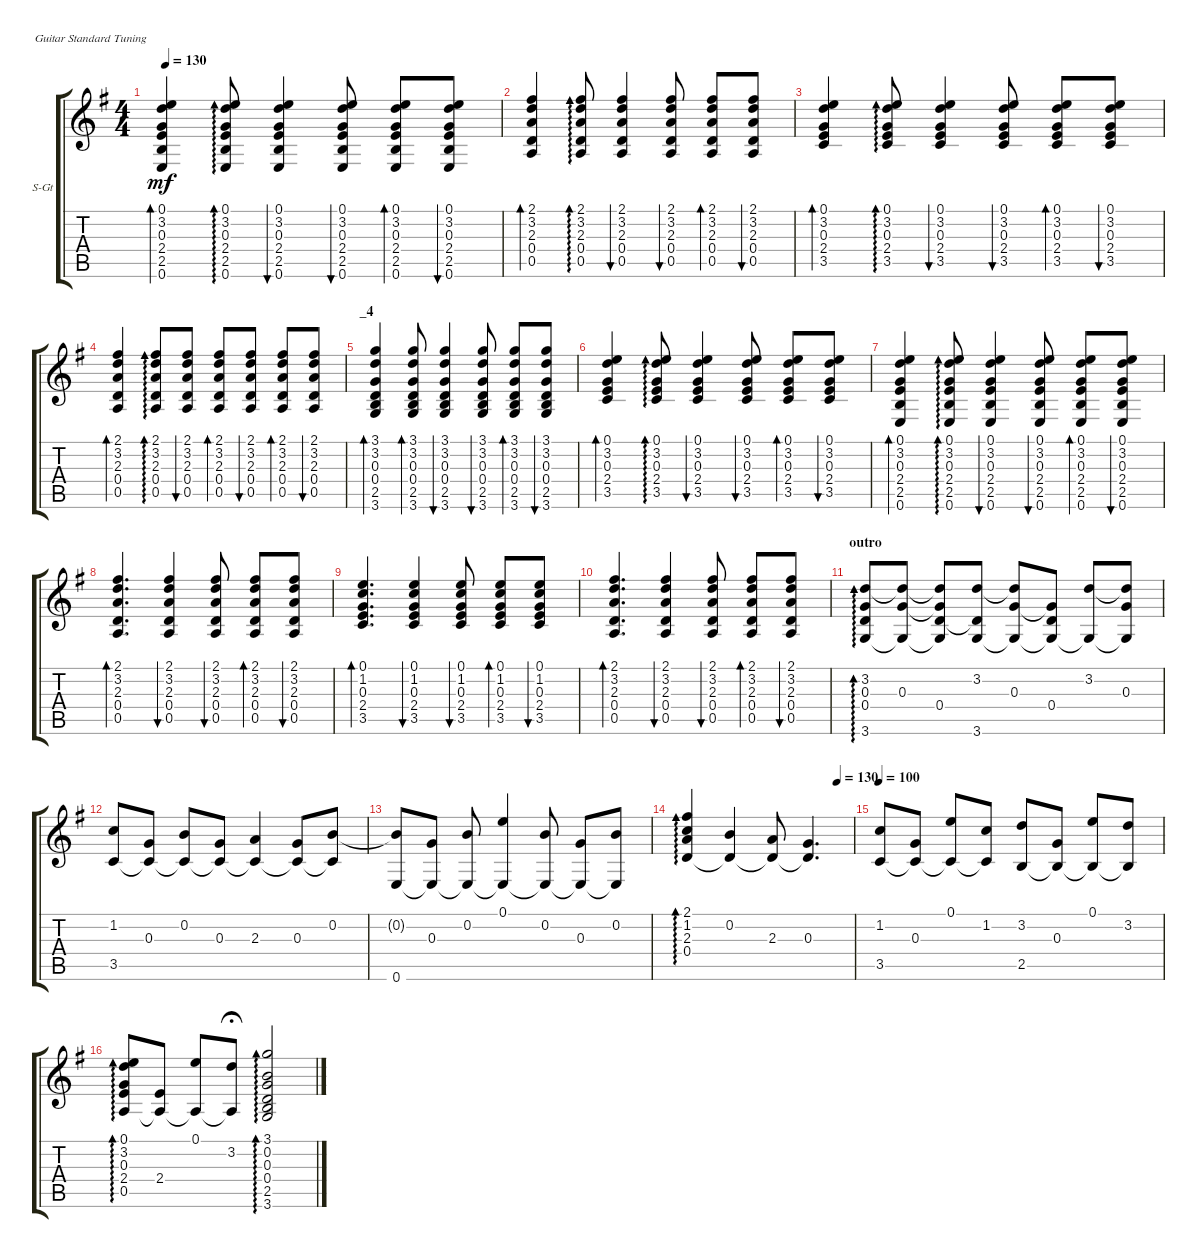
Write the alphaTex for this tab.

\defaultSystemsLayout 4
\bracketExtendMode groupsimilarinstruments
\firstSystemTrackNameOrientation horizontal
\otherSystemsTrackNameOrientation horizontal
\track ("Steel Guitar" "S-Gt") {instrument acousticguitarsteel}
\staff {score tabs}
\tuning (E4 B3 G3 D3 A2 E2)
\ts (4 4)
\tempo 130
\clef g2
\ks g
(0.6 2.5 2.4 0.3 3.2 0.1).4{bd 30 dy mf} (0.6 2.5 2.4 0.3 3.2 0.1).8{ad 30} (0.6 2.5 2.4 0.3 3.2 0.1).4{bu 30} (0.6 2.5 2.4 0.3 3.2 0.1).8{bu 30} (0.6 2.5 2.4 0.3 3.2 0.1).8{bd 30} (0.6 2.5 2.4 0.3 3.2 0.1).8{bu 30} |
(0.5 0.4 2.3 3.2 2.1).4{bd 30} (0.5 0.4 2.3 3.2 2.1).8{ad 30} (0.5 0.4 2.3 3.2 2.1).4{bu 30} (0.5 0.4 2.3 3.2 2.1).8{bu 30} (0.5 0.4 2.3 3.2 2.1).8{bd 30} (0.5 0.4 2.3 3.2 2.1).8{bu 30} |
\scale
0.480149 (3.5 2.4 0.3 3.2 0.1).4{bd 30} (3.5 2.4 0.3 3.2 0.1).8{ad 30} (3.5 2.4 0.3 3.2 0.1).4{bu 30} (3.5 2.4 0.3 3.2 0.1).8{bu 30} (3.5 2.4 0.3 3.2 0.1).8{bd 30} (3.5 2.4 0.3 3.2 0.1).8{bu 30} |
\scale
0.51912 (0.5 0.4 2.3 3.2 2.1).4{bd 30} (0.5 0.4 2.3 3.2 2.1).8{ad 30} (0.5 0.4 2.3 3.2 2.1).8{bu 30} (0.5 0.4 2.3 3.2 2.1).8{bd 30} (0.5 0.4 2.3 3.2 2.1).8{bu 30} (0.5 0.4 2.3 3.2 2.1).8{bd 30} (0.5 0.4 2.3 3.2 2.1).8{bu 30} |
\section ("" "_4")
(3.6 2.5 0.4 0.3 3.2 3.1).4{bd 30} (3.6 2.5 0.4 0.3 3.2 3.1).8{bd 30} (3.6 2.5 0.4 0.3 3.2 3.1).4{bu 30} (3.6 2.5 0.4 0.3 3.2 3.1).8{bu 30} (3.6 2.5 0.4 0.3 3.2 3.1).8{bd 30} (3.6 2.5 0.4 0.3 3.2 3.1).8{bu 30} |
(3.5 2.4 0.3 3.2 0.1).4{bd 30} (3.5 2.4 0.3 3.2 0.1).8{ad 30} (3.5 2.4 0.3 3.2 0.1).4{bu 30} (3.5 2.4 0.3 3.2 0.1).8{bu 30} (3.5 2.4 0.3 3.2 0.1).8{bd 30} (3.5 2.4 0.3 3.2 0.1).8{bu 30} |
(0.6 2.5 2.4 0.3 3.2 0.1).4{bd 30} (0.6 2.5 2.4 0.3 3.2 0.1).8{ad 30} (0.6 2.5 2.4 0.3 3.2 0.1).4{bu 30} (0.6 2.5 2.4 0.3 3.2 0.1).8{bu 30} (0.6 2.5 2.4 0.3 3.2 0.1).8{bd 30} (0.6 2.5 2.4 0.3 3.2 0.1).8{bu 30} |
(0.5 0.4 2.3 3.2 2.1).4{d bd 30} (0.5 0.4 2.3 3.2 2.1).4{bu 30} (0.5 0.4 2.3 3.2 2.1).8{bu 30} (0.5 0.4 2.3 3.2 2.1).8{bd 30} (0.5 0.4 2.3 3.2 2.1).8{bu 30} |
\scale
0.548229 (3.5 2.4 0.3 1.2 0.1).4{d bd 30} (3.5 2.4 0.3 1.2 0.1).4{bu 30} (3.5 2.4 0.3 1.2 0.1).8{bu 30} (3.5 2.4 0.3 1.2 0.1).8{bd 30} (3.5 2.4 0.3 1.2 0.1).8{bu 30} |
\scale
0.451696 (0.5 0.4 2.3 3.2 2.1).4{d bd 30} (0.5 0.4 2.3 3.2 2.1).4{bu 30} (0.5 0.4 2.3 3.2 2.1).8{bu 30} (0.5 0.4 2.3 3.2 2.1).8{bd 30} (0.5 0.4 2.3 3.2 2.1).8{bu 30} |
\section ("" "outro")
(3.6 3.2 0.3 0.4).8{ad 0} (0.3 3.6{t} 3.2{t}).8 (0.4 3.6{t} 3.2{t} 0.3{t}).8 (3.2 3.6 0.4{t}).8 (0.3 3.6{t} 3.2{t}).8 (0.4 3.6{t} 0.3{t}).8 (3.2 3.6{t}).8 (0.3 3.6{t} 3.2{t}).8 |
(3.5 1.2).8 (0.3 3.5{t}).8 (0.2 3.5{t}).8 (0.3 3.5{t}).8 (2.3 3.5{t}).4 (0.3 3.5{t}).8 (0.2 3.5{t}).8 |
(0.6 0.2{t}).8 (0.3 0.6{t}).8 (0.2 0.6{t}).8 (0.1 0.6{t}).4 (0.2 0.6{t}).8 (0.3 0.6{t}).8 (0.2 0.6{t}).8 |
\tempo (130 0.90625)
\scale
0.36044 (0.4 2.3 1.2 2.1).4{ad 0} (0.2 0.4{t}).4 (2.3 0.4{t}).8 (0.3 0.4{t}).4{d} |
\tempo 100
\scale
0.351648 (3.5 1.2).8 (0.3 3.5{t}).8 (0.1 3.5{t}).8 (1.2 3.5{t}).8 (2.5 3.2).8 (0.3 2.5{t}).8 (0.1 2.5{t}).8 (3.2 2.5{t}).8 |
\scale
0.287912 (0.5 2.4 0.3 3.2 0.1).8{ad 0} (2.4 0.5{t}).8 (0.1 0.5{t}).8 (3.2 0.5{t}).8{fermata (medium 0.5)} (3.6 0.4 0.3 0.2 3.1 2.5).2{ad 0}
